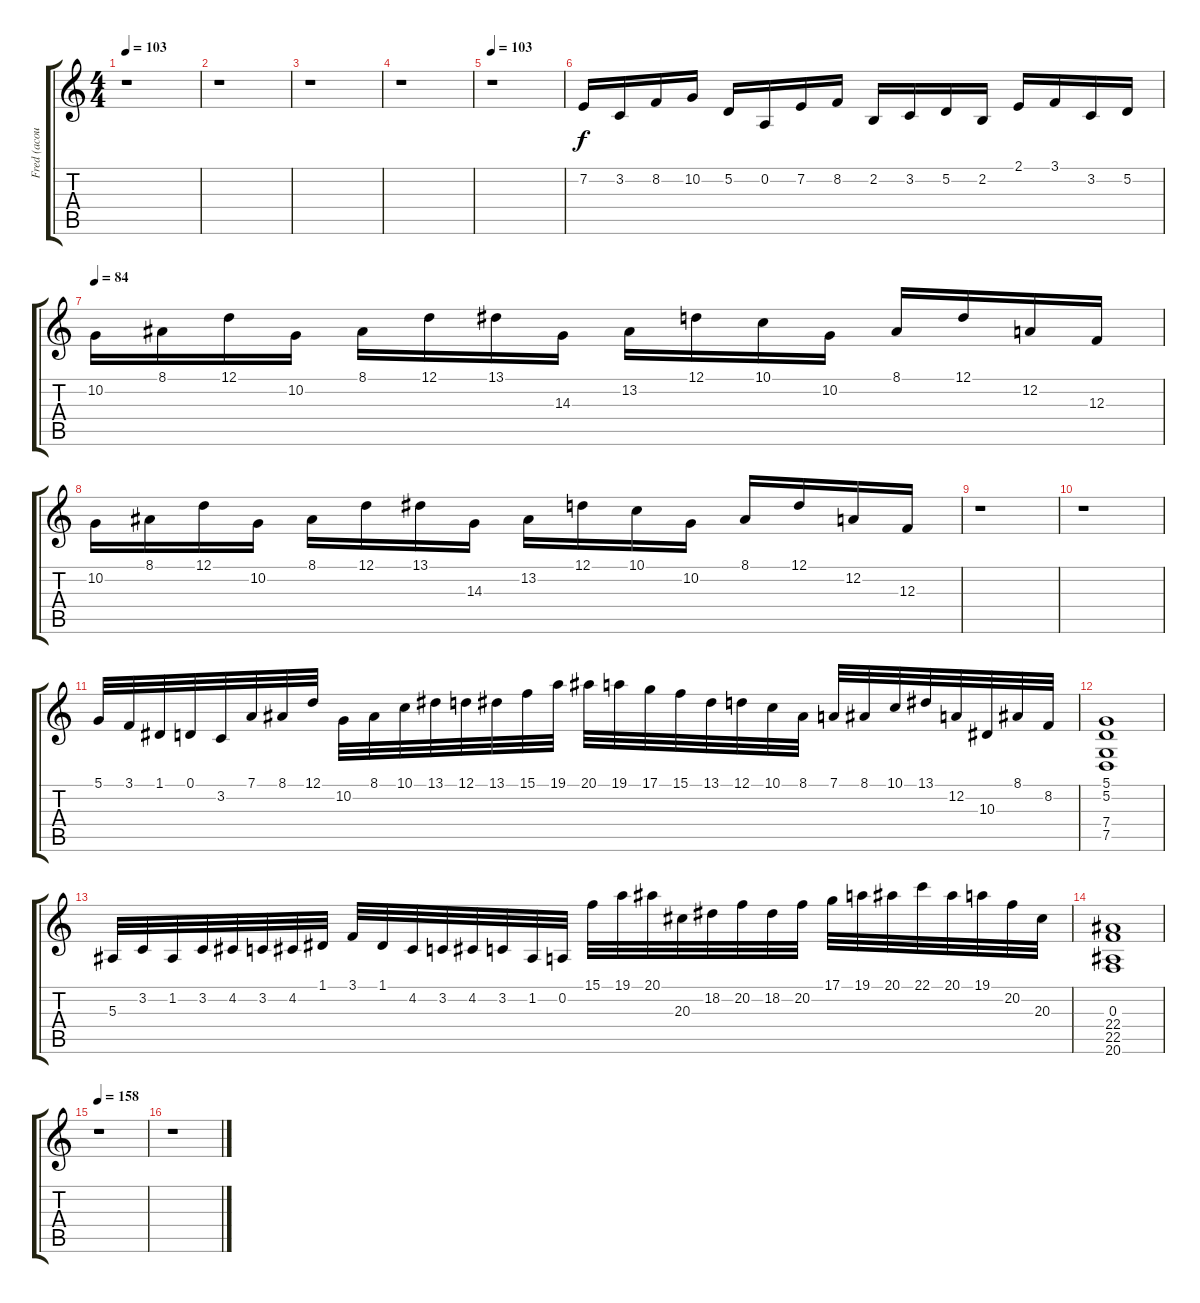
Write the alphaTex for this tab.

\track ("Fred (acoustic)" "Fred (acou") {instrument clarinet}
\staff {score tabs}
\tuning (D4 A3 F3 C3 G2 D2) {hide}
\ts (4 4)
\tempo 103
\clef g2
\ks c
r.1{dy f} |
r.1 |
r.1 |
r.1 |
\tempo 103
r.1{volume 0 instrument xylophone} |
7.2.16 3.2.16 8.2.16 10.2.16 5.2.16 0.2.16 7.2.16 8.2.16 2.2.16 3.2.16 5.2.16 2.2.16 2.1.16 3.1.16 3.2.16 5.2.16 |
\tempo 84
10.2.16 8.1.16 12.1.16 10.2.16 8.1.16 12.1.16 13.1.16 14.3.16 13.2.16 12.1.16 10.1.16 10.2.16 8.1.16 12.1.16 12.2.16 12.3.16 |
10.2.16 8.1.16 12.1.16 10.2.16 8.1.16 12.1.16 13.1.16 14.3.16 13.2.16 12.1.16 10.1.16 10.2.16 8.1.16 12.1.16 12.2.16 12.3.16 |
r.1 |
r.1 |
5.1.32{volume 12 instrument vibraphone} 3.1.32 1.1.32 0.1.32 3.2.32 7.1.32 8.1.32 12.1.32 10.2.32 8.1.32 10.1.32 13.1.32 12.1.32 13.1.32 15.1.32 19.1.32 20.1.32 19.1.32 17.1.32 15.1.32 13.1.32 12.1.32 10.1.32 8.1.32 7.1.32 8.1.32 10.1.32 13.1.32 12.2.32 10.3.32 8.1.32 8.2.32 |
(5.1 5.2 7.4 7.5).1 |
5.3.32 3.2.32 1.2.32 3.2.32 4.2.32 3.2.32 4.2.32 1.1.32 3.1.32 1.1.32 4.2.32 3.2.32 4.2.32 3.2.32 1.2.32 0.2.32 15.1.32 19.1.32 20.1.32 20.3.32 18.2.32 20.2.32 18.2.32 20.2.32 17.1.32 19.1.32 20.1.32 22.1.32 20.1.32 19.1.32 20.2.32 20.3.32 |
(0.3 22.4 22.5 20.6).1 |
\tempo 158
r.1 |
r.1
